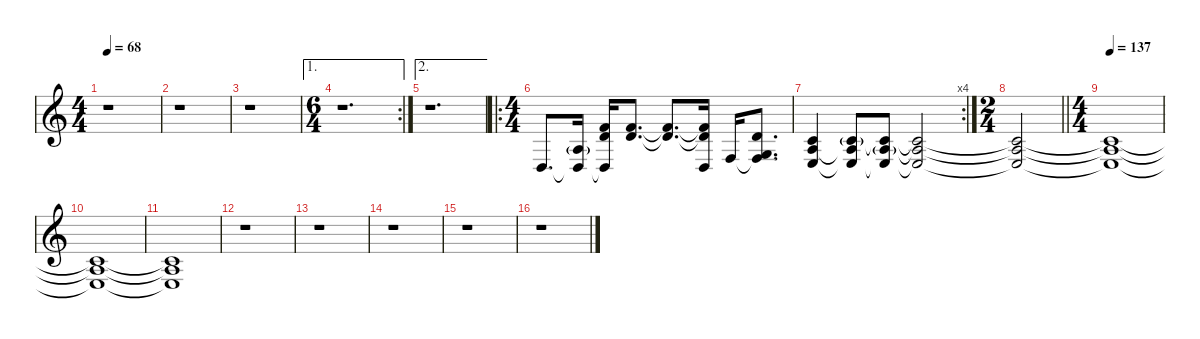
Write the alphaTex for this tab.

\defaultSystemsLayout 4
\hideDynamics
\bracketExtendMode nobrackets
\singleTrackTrackNamePolicy hidden
\multiTrackTrackNamePolicy hidden
\firstSystemTrackNameMode fullname
\firstSystemTrackNameOrientation horizontal
\otherSystemsTrackNameOrientation horizontal
\track ("Per Wiberg" "el.pno.") {instrument electricgrandpiano}
\staff {score}
\tuning (E4 B3 G3 D3 A2 E2)
\ts (4 4)
\beaming (8 2 2 2 2)
\tempo 68
\clef g2
\ks c
r.1{dy f instrument electricgrandpiano beam Down} |
r.1{beam Down} |
r.1{beam Down} |
\ae 1
\rc 2
\ts (6 4)
\beaming (8 2 2 2 2 2 2)
r.1{d beam Down} |
\ae 2
r.1{d beam Down} |
\ro
\ts (4 4)
\beaming (8 2 2 2 2)
0.4.8{d instrument harpsichord beam Up} (2.3{g} 0.4{t}).16{beam Up} (1.1 3.2 0.4{t}).16{beam Up} (1.1 3.2).8{d beam Up} (1.1{t} 3.2{t}).8{d beam Up} (1.1{t} 3.2{t} 0.4).16{beam Up} 3.4.16{beam Up} (3.2 3.4{t} 0.3).8{d beam Up} |
\rc 4
(1.2 2.3 2.4).4{beam Up} (2.4{t} 2.3{t} 1.2{g}).8{beam Up} (1.2{t} 2.4{t} 2.3{g}).8{beam Up} (1.2{t} 2.3{t} 2.4{t}).2{beam Up} |
\ts (2 4)
\beaming (8 2 2)
\barLineRight lightlight
(1.2{t} 2.3{t} 2.4{t}).2{beam Up} |
\ts (4 4)
\beaming (8 2 2 2 2)
\section ("" "")
\tempo 137
(1.2{t} 2.3{t} 2.4{t}).1{beam Up} |
(1.2{t} 2.3{t} 2.4{t}).1{beam Up} |
(1.2{t} 2.3{t} 2.4{t}).1{beam Up} |
r.1{beam Down} |
r.1{beam Down} |
r.1{beam Down} |
r.1{beam Down} |
r.1{beam Down}
